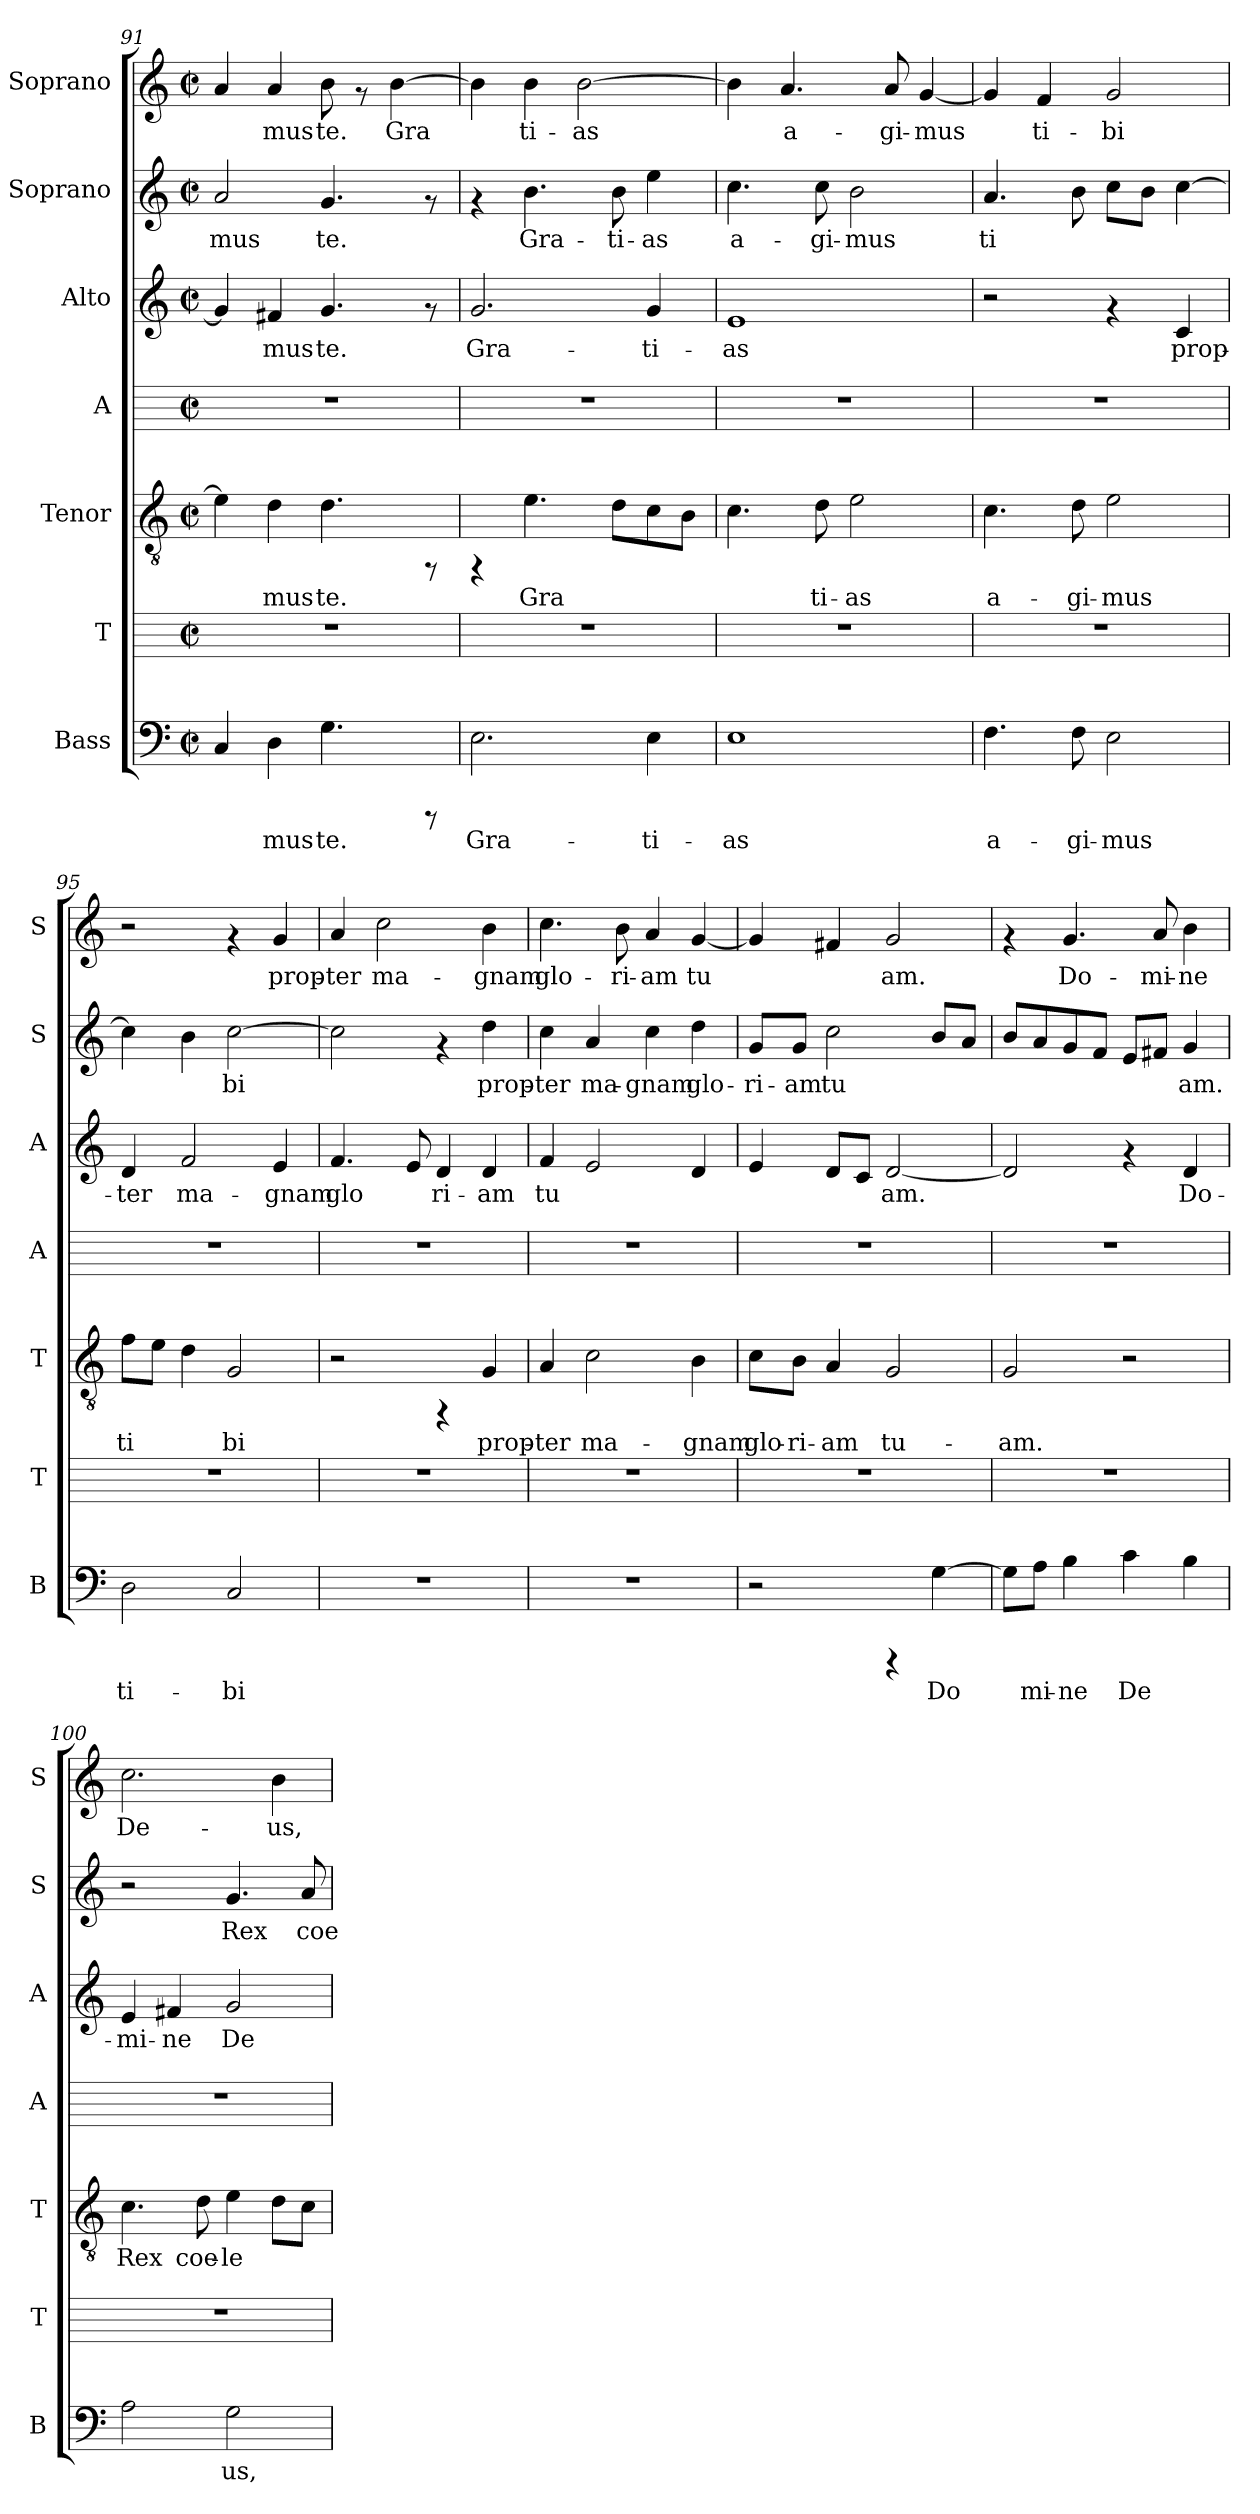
**kern	**text	**kern	**kern	**text	**kern	**kern	**text	**kern	**text	**kern	**text
*part7	*part7	*part6	*part5	*part5	*part4	*part3	*part3	*part2	*part2	*part1	*part1
*staff7	*staff7	*staff6	*staff5	*staff5	*staff4	*staff3	*staff3	*staff2	*staff2	*staff1	*staff1
*I"Bass	*	*I"T	*I"Tenor	*	*I"A	*I"Alto	*	*I"Soprano	*	*I"Soprano	*
*I'B	*	*I'T	*I'T	*	*I'A	*I'A	*	*I'S	*	*I'S	*
*clefF4	*	*	*clefGv2	*	*	*clefG2	*	*clefG2	*	*clefG2	*
*k[]	*	*k[]	*k[]	*	*k[]	*k[]	*	*k[]	*	*k[]	*
*C:	*	*C:	*C:	*	*C:	*C:	*	*C:	*	*C:	*
*M2/2	*	*M2/2	*M2/2	*	*M2/2	*M2/2	*	*M2/2	*	*M2/2	*
*met(c|)	*	*met(c|)	*met(c|)	*	*met(c|)	*met(c|)	*	*met(c|)	*	*met(c|)	*
=91	=91	=91	=91	=91	=91	=91	=91	=91	=91	=91	=91
!	!LO:LY:b:cj	!	!	!LO:LY:b:cj	!	!	!LO:LY:b:cj	!	!LO:LY:b:cj	!	!LO:LY:b:cj
4C/	--	1r	4e\]	--	1r	4g/]	--	2a/	-mus	4a/	--
!	!LO:LY:b:cj	!	!	!LO:LY:b:cj	!	!	!LO:LY:b:cj	!	!	!	!LO:LY:b:cj
4D\	-mus	.	4d\	-mus	.	4f#X/	-mus	.	.	4a/	-mus
!	!LO:LY:b:cj	!	!	!LO:LY:b:cj	!	!	!LO:LY:b:cj	!	!LO:LY:b:cj	!	!LO:LY:b:cj
4.G\	te.	.	4.d\	te.	.	4.g/	te.	4.g/	te.	8b\	te.
.	.	.	.	.	.	.	.	.	.	8rf	.
!	!	!	!	!	!	!	!	!	!	!	!LO:LY:b:cj
.	.	.	.	.	.	.	.	.	.	[>4b\	Gra-
8rCCC	.	.	8rFF	.	.	8rf	.	8rf	.	.	.
=92	=92	=92	=92	=92	=92	=92	=92	=92	=92	=92	=92
!	!LO:LY:b:cj	!	!	!	!	!	!LO:LY:b:cj	!	!	!	!LO:LY:b:cj
2.E\	Gra-	1r	4rFF	.	1r	2.g/	Gra-	4rf	.	4b\]	--
!	!	!	!	!LO:LY:b:cj	!	!	!	!	!LO:LY:b:cj	!	!LO:LY:b:cj
.	.	.	4.e\	Gra-	.	.	.	4.b\	Gra-	4b\	-ti-
!	!	!	!	!	!	!	!	!	!	!	!LO:LY:b:cj
.	.	.	.	.	.	.	.	.	.	[>2b\	-as
!	!	!	!	!LO:LY:b:cj	!	!	!	!	!LO:LY:b:cj	!	!
.	.	.	8d\L	--	.	.	.	8b\	-ti-	.	.
!	!LO:LY:b:cj	!	!	!LO:LY:b:cj	!	!	!LO:LY:b:cj	!	!LO:LY:b:cj	!	!
4E\	-ti-	.	8c\	--	.	4g/	-ti-	4ee\	-as	.	.
!	!	!	!	!LO:LY:b:cj	!	!	!	!	!	!	!
.	.	.	8B\J	--	.	.	.	.	.	.	.
!!LO:PB:g=z
=93	=93	=93	=93	=93	=93	=93	=93	=93	=93	=93	=93
!	!LO:LY:b:cj	!	!	!LO:LY:b:cj	!	!	!LO:LY:b:cj	!	!LO:LY:b:cj	!	!LO:LY:b:cj
1E	-as	1r	4.c\	--	1r	1e	-as	4.cc\	a-	4b\]	.
!	!	!	!	!	!	!	!	!	!	!	!LO:LY:b:cj
.	.	.	.	.	.	.	.	.	.	4.a/	a-
!	!	!	!	!LO:LY:b:cj	!	!	!	!	!LO:LY:b:cj	!	!
.	.	.	8d\	-ti-	.	.	.	8cc\	-gi-	.	.
!	!	!	!	!LO:LY:b:cj	!	!	!	!	!LO:LY:b:cj	!	!
.	.	.	2e\	-as	.	.	.	2b\	-mus	.	.
!	!	!	!	!	!	!	!	!	!	!	!LO:LY:b:cj
.	.	.	.	.	.	.	.	.	.	8a/	-gi-
!	!	!	!	!	!	!	!	!	!	!	!LO:LY:b:cj
.	.	.	.	.	.	.	.	.	.	[<4g/	-mus
=94	=94	=94	=94	=94	=94	=94	=94	=94	=94	=94	=94
!	!LO:LY:b:cj	!	!	!LO:LY:b:cj	!	!	!	!	!LO:LY:b:cj	!	!LO:LY:b:cj
4.F\	a-	1r	4.c\	a-	1r	2r	.	4.a/	ti-	4g/]	.
!	!	!	!	!	!	!	!	!	!	!	!LO:LY:b:cj
.	.	.	.	.	.	.	.	.	.	4f/	ti-
!	!LO:LY:b:cj	!	!	!LO:LY:b:cj	!	!	!	!	!LO:LY:b:cj	!	!
8F\	-gi-	.	8d\	-gi-	.	.	.	8b\	--	.	.
!	!LO:LY:b:cj	!	!	!LO:LY:b:cj	!	!	!	!	!LO:LY:b:cj	!	!LO:LY:b:cj
2E\	-mus	.	2e\	-mus	.	4rf	.	8cc\L	--	2g/	-bi
!	!	!	!	!	!	!	!	!	!LO:LY:b:cj	!	!
.	.	.	.	.	.	.	.	8b\J	--	.	.
!	!	!	!	!	!	!	!LO:LY:b:cj	!	!LO:LY:b:cj	!	!
.	.	.	.	.	.	4c/	prop-	[>4cc\	--	.	.
=95	=95	=95	=95	=95	=95	=95	=95	=95	=95	=95	=95
!	!LO:LY:b:cj	!	!	!LO:LY:b:cj	!	!	!LO:LY:b:cj	!	!LO:LY:b:cj	!	!
2D\	ti-	1r	8f\L	ti-	1r	4d/	-ter	4cc\]	--	2r	.
!	!	!	!	!LO:LY:b:cj	!	!	!	!	!	!	!
.	.	.	8e\J	--	.	.	.	.	.	.	.
!	!	!	!	!LO:LY:b:cj	!	!	!LO:LY:b:cj	!	!LO:LY:b:cj	!	!
.	.	.	4d\	--	.	2f/	ma-	4b\	--	.	.
!	!LO:LY:b:cj	!	!	!LO:LY:b:cj	!	!	!	!	!LO:LY:b:cj	!	!
2C/	-bi	.	2G/	-bi	.	.	.	[>2cc\	-bi	4rf	.
!	!	!	!	!	!	!	!LO:LY:b:cj	!	!	!	!LO:LY:b:cj
.	.	.	.	.	.	4e/	-gnam	.	.	4g/	prop-
=96	=96	=96	=96	=96	=96	=96	=96	=96	=96	=96	=96
!	!	!	!	!	!	!	!LO:LY:b:cj	!	!LO:LY:b:cj	!	!LO:LY:b:cj
1r	.	1r	2r	.	1r	4.f/	glo-	2cc\]	.	4a/	-ter
!	!	!	!	!	!	!	!	!	!	!	!LO:LY:b:cj
.	.	.	.	.	.	.	.	.	.	2cc\	ma-
!	!	!	!	!	!	!	!LO:LY:b:cj	!	!	!	!
.	.	.	.	.	.	8e/	--	.	.	.	.
!	!	!	!	!	!	!	!LO:LY:b:cj	!	!	!	!
.	.	.	4rFF	.	.	4d/	-ri-	4rf	.	.	.
!	!	!	!	!LO:LY:b:cj	!	!	!LO:LY:b:cj	!	!LO:LY:b:cj	!	!LO:LY:b:cj
.	.	.	4G/	prop-	.	4d/	-am	4dd\	prop-	4b\	-gnam
=97	=97	=97	=97	=97	=97	=97	=97	=97	=97	=97	=97
!	!	!	!	!LO:LY:b:cj	!	!	!LO:LY:b:cj	!	!LO:LY:b:cj	!	!LO:LY:b:cj
1r	.	1r	4A/	-ter	1r	4f/	tu-	4cc\	-ter	4.cc\	glo-
!	!	!	!	!LO:LY:b:cj	!	!	!LO:LY:b:cj	!	!LO:LY:b:cj	!	!
.	.	.	2c\	ma-	.	2e/	--	4a/	ma-	.	.
!	!	!	!	!	!	!	!	!	!	!	!LO:LY:b:cj
.	.	.	.	.	.	.	.	.	.	8b\	-ri-
!	!	!	!	!	!	!	!	!	!LO:LY:b:cj	!	!LO:LY:b:cj
.	.	.	.	.	.	.	.	4cc\	-gnam	4a/	-am
!	!	!	!	!LO:LY:b:cj	!	!	!LO:LY:b:cj	!	!LO:LY:b:cj	!	!LO:LY:b:cj
.	.	.	4B\	-gnam	.	4d/	--	4dd\	glo-	[<4g/	tu-
=98	=98	=98	=98	=98	=98	=98	=98	=98	=98	=98	=98
!	!	!	!	!LO:LY:b:cj	!	!	!LO:LY:b:cj	!	!LO:LY:b:cj	!	!LO:LY:b:cj
2r	.	1r	8c\L	glo-	1r	4e/	--	8g/L	-ri-	4g/]	--
!	!	!	!	!LO:LY:b:cj	!	!	!	!	!LO:LY:b:cj	!	!
.	.	.	8B\J	-ri-	.	.	.	8g/J	-am	.	.
!	!	!	!	!LO:LY:b:cj	!	!	!LO:LY:b:cj	!	!LO:LY:b:cj	!	!LO:LY:b:cj
.	.	.	4A/	-am	.	8d/L	--	2cc\	tu-	4f#X/	--
!	!	!	!	!	!	!	!LO:LY:b:cj	!	!	!	!
.	.	.	.	.	.	8c/J	--	.	.	.	.
!	!	!	!	!LO:LY:b:cj	!	!	!LO:LY:b:cj	!	!	!	!LO:LY:b:cj
4rCCC	.	.	2G/	tu-	.	[<2d/	-am.	.	.	2g/	-am.
!	!LO:LY:b:cj	!	!	!	!	!	!	!	!LO:LY:b:cj	!	!
[<4G\	Do-	.	.	.	.	.	.	8b/L	--	.	.
!	!	!	!	!	!	!	!	!	!LO:LY:b:cj	!	!
.	.	.	.	.	.	.	.	8a/J	--	.	.
!!LO:LB:g=z
=99	=99	=99	=99	=99	=99	=99	=99	=99	=99	=99	=99
!	!LO:LY:b:cj	!	!	!LO:LY:b:cj	!	!	!LO:LY:b:cj	!	!LO:LY:b:cj	!	!
8G\L]	--	1r	2G/	-am.	1r	2d/]	.	8b/L	--	4rf	.
!	!LO:LY:b:cj	!	!	!	!	!	!	!	!LO:LY:b:cj	!	!
8A\J	-mi-	.	.	.	.	.	.	8a/	--	.	.
!	!LO:LY:b:cj	!	!	!	!	!	!	!	!LO:LY:b:cj	!	!LO:LY:b:cj
4B\	-ne	.	.	.	.	.	.	8g/	--	4.g/	Do-
!	!	!	!	!	!	!	!	!	!LO:LY:b:cj	!	!
.	.	.	.	.	.	.	.	8f/J	--	.	.
!	!LO:LY:b:cj	!	!	!	!	!	!	!	!LO:LY:b:cj	!	!
4c\	De-	.	2r	.	.	4rf	.	8e/L	--	.	.
!	!	!	!	!	!	!	!	!	!LO:LY:b:cj	!	!LO:LY:b:cj
.	.	.	.	.	.	.	.	8f#X/J	--	8a/	-mi-
!	!LO:LY:b:cj	!	!	!	!	!	!LO:LY:b:cj	!	!LO:LY:b:cj	!	!LO:LY:b:cj
4B\	--	.	.	.	.	4d/	Do-	4g/	-am.	4b\	-ne
=100	=100	=100	=100	=100	=100	=100	=100	=100	=100	=100	=100
!	!LO:LY:b:cj	!	!	!LO:LY:b:cj	!	!	!LO:LY:b:cj	!	!	!	!LO:LY:b:cj
2A\	--	1r	4.c\	Rex	1r	4e/	-mi-	2r	.	2.cc\	De-
!	!	!	!	!	!	!	!LO:LY:b:cj	!	!	!	!
.	.	.	.	.	.	4f#X/	-ne	.	.	.	.
!	!	!	!	!LO:LY:b:cj	!	!	!	!	!	!	!
.	.	.	8d\	coe-	.	.	.	.	.	.	.
!	!LO:LY:b:cj	!	!	!LO:LY:b:cj	!	!	!LO:LY:b:cj	!	!LO:LY:b:cj	!	!
2G\	-us,	.	4e\	-le-	.	2g/	De-	4.g/	Rex	.	.
!	!	!	!	!LO:LY:b:cj	!	!	!	!	!	!	!LO:LY:b:cj
.	.	.	8d\L	--	.	.	.	.	.	4b\	-us,
!	!	!	!	!LO:LY:b:cj	!	!	!	!	!LO:LY:b:cj	!	!
.	.	.	8c\J	--	.	.	.	8a/	coe-	.	.
=	=	=	=	=	=	=	=	=	=	=	=
*-	*-	*-	*-	*-	*-	*-	*-	*-	*-	*-	*-
